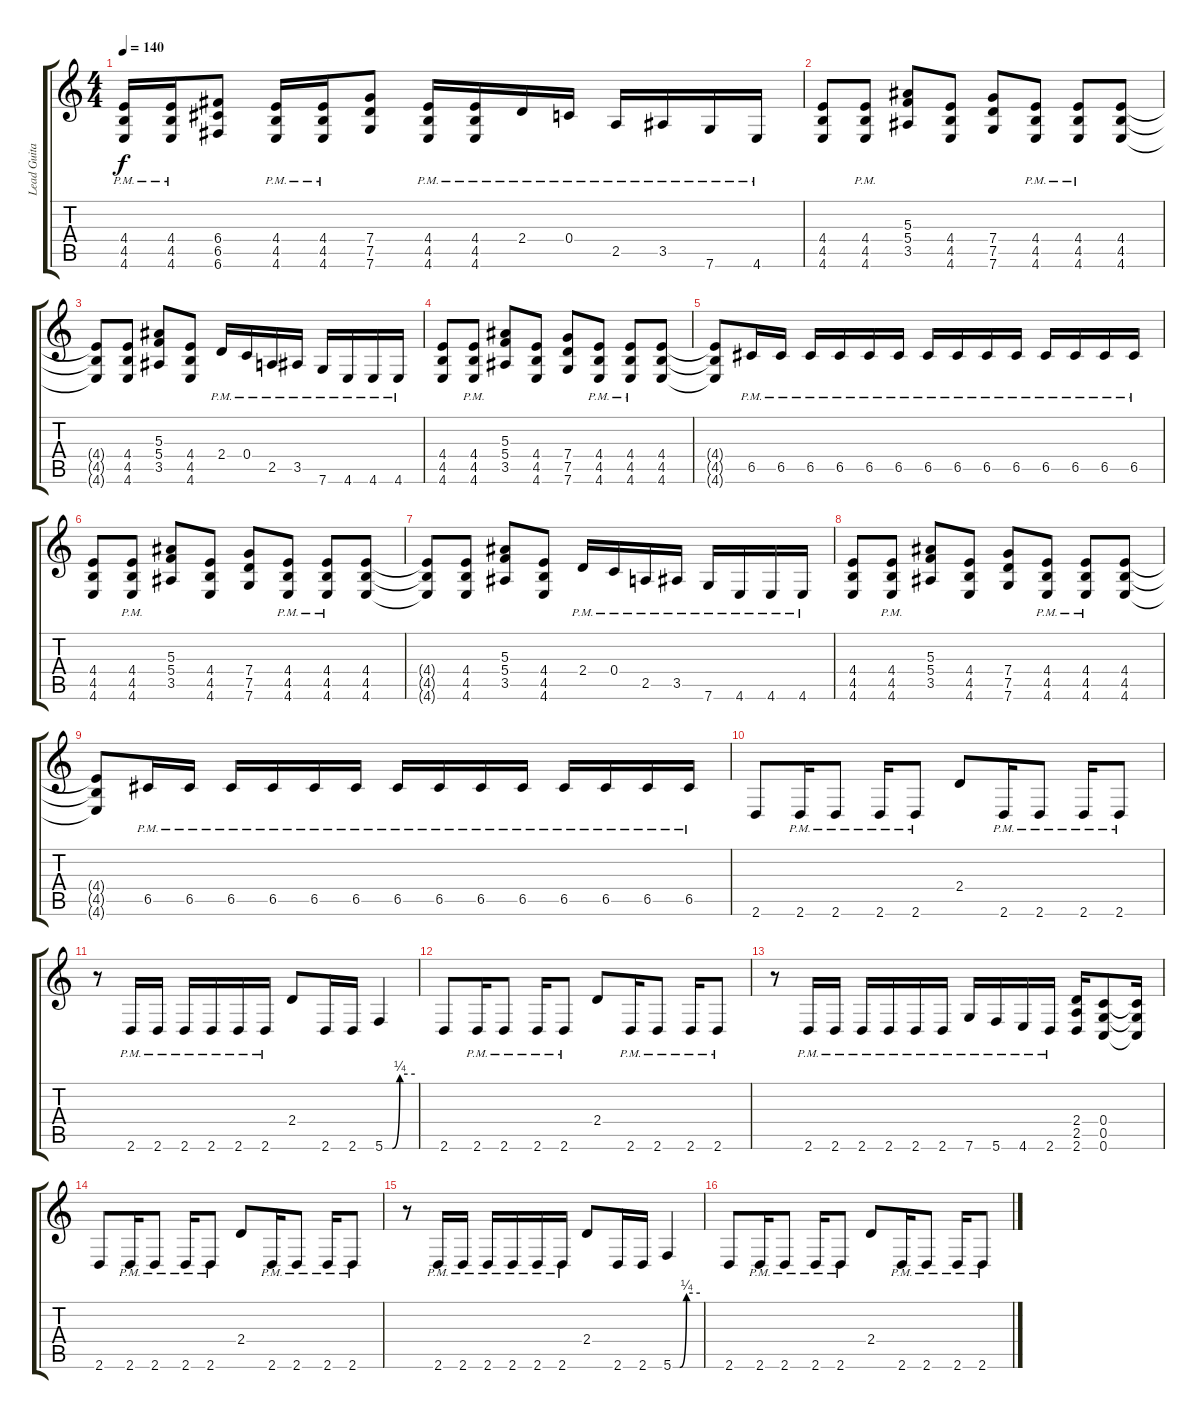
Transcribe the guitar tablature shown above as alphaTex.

\track ("Lead Guitar" "Lead Guita") {instrument distortionguitar}
\staff {score tabs}
\tuning (D4 A3 F3 C3 G2 C2) {hide}
\ts (4 4)
\tempo 140
\clef g2
\ks c
(4.4{pm} 4.5{pm} 4.6{pm}).16{dy f} (4.4{pm} 4.5{pm} 4.6{pm}).16 (6.4 6.5 6.6).8 (4.4{pm} 4.5{pm} 4.6{pm}).16 (4.4{pm} 4.5{pm} 4.6{pm}).16 (7.4 7.5 7.6).8 (4.4{pm} 4.5{pm} 4.6{pm}).16 (4.4{pm} 4.5{pm} 4.6{pm}).16 2.4{pm}.16 0.4{pm}.16 2.5{pm}.16 3.5{pm}.16 7.6{pm}.16 4.6{pm}.16 |
(4.4 4.5 4.6).8 (4.4{pm} 4.5{pm} 4.6{pm}).8 (5.3 5.4 3.5).8 (4.4 4.5 4.6).8 (7.4 7.5 7.6).8 (4.4{pm} 4.5{pm} 4.6{pm}).8 (4.4{pm} 4.5{pm} 4.6{pm}).8 (4.4 4.5 4.6).8 |
(4.4{t} 4.5{t} 4.6{t}).8 (4.4 4.5 4.6).8 (5.3 5.4 3.5).8 (4.4 4.5 4.6).8 2.4{pm}.16 0.4{pm}.16 2.5{pm}.16 3.5{pm}.16 7.6{pm}.16 4.6{pm}.16 4.6{pm}.16 4.6{pm}.16 |
(4.4 4.5 4.6).8 (4.4{pm} 4.5{pm} 4.6{pm}).8 (5.3 5.4 3.5).8 (4.4 4.5 4.6).8 (7.4 7.5 7.6).8 (4.4{pm} 4.5{pm} 4.6{pm}).8 (4.4{pm} 4.5{pm} 4.6{pm}).8 (4.4 4.5 4.6).8 |
(4.4{t} 4.5{t} 4.6{t}).8 6.5{pm}.16 6.5{pm}.16 6.5{pm}.16 6.5{pm}.16 6.5{pm}.16 6.5{pm}.16 6.5{pm}.16 6.5{pm}.16 6.5{pm}.16 6.5{pm}.16 6.5{pm}.16 6.5{pm}.16 6.5{pm}.16 6.5{pm}.16 |
(4.4 4.5 4.6).8 (4.4{pm} 4.5{pm} 4.6{pm}).8 (5.3 5.4 3.5).8 (4.4 4.5 4.6).8 (7.4 7.5 7.6).8 (4.4{pm} 4.5{pm} 4.6{pm}).8 (4.4{pm} 4.5{pm} 4.6{pm}).8 (4.4 4.5 4.6).8 |
(4.4{t} 4.5{t} 4.6{t}).8 (4.4 4.5 4.6).8 (5.3 5.4 3.5).8 (4.4 4.5 4.6).8 2.4{pm}.16 0.4{pm}.16 2.5{pm}.16 3.5{pm}.16 7.6{pm}.16 4.6{pm}.16 4.6{pm}.16 4.6{pm}.16 |
(4.4 4.5 4.6).8 (4.4{pm} 4.5{pm} 4.6{pm}).8 (5.3 5.4 3.5).8 (4.4 4.5 4.6).8 (7.4 7.5 7.6).8 (4.4{pm} 4.5{pm} 4.6{pm}).8 (4.4{pm} 4.5{pm} 4.6{pm}).8 (4.4 4.5 4.6).8 |
(4.4{t} 4.5{t} 4.6{t}).8 6.5{pm}.16 6.5{pm}.16 6.5{pm}.16 6.5{pm}.16 6.5{pm}.16 6.5{pm}.16 6.5{pm}.16 6.5{pm}.16 6.5{pm}.16 6.5{pm}.16 6.5{pm}.16 6.5{pm}.16 6.5{pm}.16 6.5{pm}.16 |
2.6.8 2.6{pm}.16 2.6{pm}.8 2.6{pm}.16 2.6{pm}.8 2.4.8 2.6{pm}.16 2.6{pm}.8 2.6{pm}.16 2.6{pm}.8 |
r.8 2.6{pm}.16 2.6{pm}.16 2.6{pm}.16 2.6{pm}.16 2.6{pm}.16 2.6{pm}.16 2.4.8 2.6.16 2.6.16 5.6{be (custom 0 0 15 0 30 1 60 1)}.4 |
2.6.8 2.6{pm}.16 2.6{pm}.8 2.6{pm}.16 2.6{pm}.8 2.4.8 2.6{pm}.16 2.6{pm}.8 2.6{pm}.16 2.6{pm}.8 |
r.8 2.6{pm}.16 2.6{pm}.16 2.6{pm}.16 2.6{pm}.16 2.6{pm}.16 2.6{pm}.16 7.6{pm}.16 5.6{pm}.16 4.6{pm}.16 2.6{pm}.16 (2.4 2.5 2.6).16 (0.4 0.5 0.6).8 (0.4{t} 0.5{t} 0.6{t}).16 |
2.6.8 2.6{pm}.16 2.6{pm}.8 2.6{pm}.16 2.6{pm}.8 2.4.8 2.6{pm}.16 2.6{pm}.8 2.6{pm}.16 2.6{pm}.8 |
r.8 2.6{pm}.16 2.6{pm}.16 2.6{pm}.16 2.6{pm}.16 2.6{pm}.16 2.6{pm}.16 2.4.8 2.6.16 2.6.16 5.6{be (custom 0 0 15 0 30 1 60 1)}.4 |
2.6.8 2.6{pm}.16 2.6{pm}.8 2.6{pm}.16 2.6{pm}.8 2.4.8 2.6{pm}.16 2.6{pm}.8 2.6{pm}.16 2.6{pm}.8
